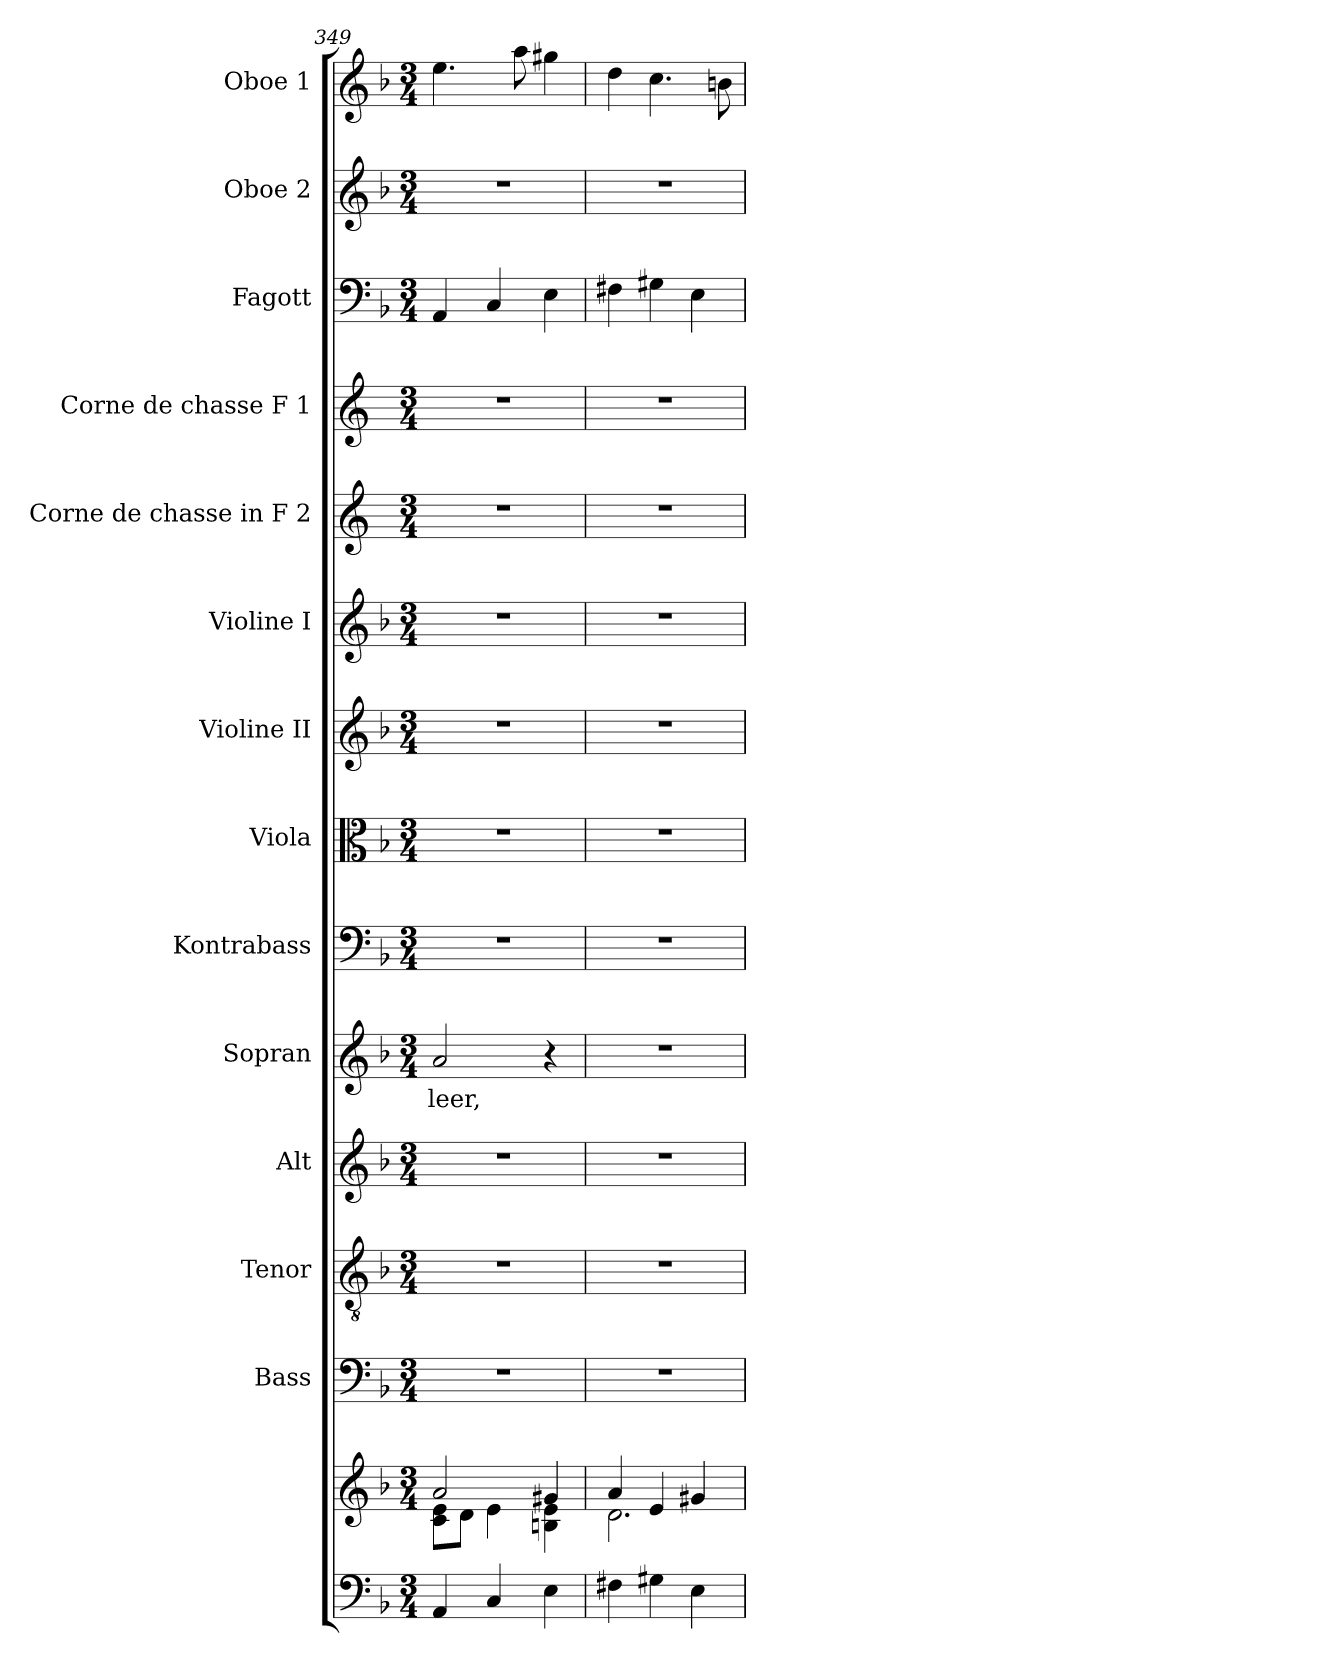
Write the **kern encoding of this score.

**kern	**kern	**kern	**kern	**kern	**kern	**text	**kern	**kern	**kern	**kern	**kern	**kern	**kern	**kern	**kern
*part14	*part14	*part13	*part12	*part11	*part10	*part10	*part9	*part8	*part7	*part6	*part5	*part4	*part3	*part2	*part1
*staff15	*staff14	*staff13	*staff12	*staff11	*staff10	*staff10	*staff9	*staff8	*staff7	*staff6	*staff5	*staff4	*staff3	*staff2	*staff1
*	*	*I"Bass	*I"Tenor	*I"Alt	*I"Sopran	*	*I"Kontrabass	*I"Viola	*I"Violine II	*I"Violine I	*I"Corne de chasse in F 2	*I"Corne de chasse F 1	*I"Fagott	*I"Oboe 2	*I"Oboe 1
*	*	*I'B.	*I'T.	*I'A.	*I'S.	*	*I'Kb.	*I'Vla.	*I'Vl. II	*I'Vl. I	*	*	*I'Fg.	*I'Ob. 2	*I'Ob. 1
!!LO:PB:g=z
*clefF4	*clefG2	*clefF4	*clefGv2	*clefG2	*clefG2	*	*clefF4	*clefC3	*clefG2	*clefG2	*clefG2	*clefG2	*clefF4	*clefG2	*clefG2
*	*	*	*	*	*	*	*ITrd7c12	*	*	*	*ITrd4c7	*ITrd4c7	*	*	*
*k[b-]	*k[b-]	*k[b-]	*k[b-]	*k[b-]	*k[b-]	*	*k[b-]	*k[b-]	*k[b-]	*k[b-]	*k[b-]	*k[b-]	*k[b-]	*k[b-]	*k[b-]
*F:	*F:	*F:	*F:	*F:	*F:	*	*F:	*F:	*F:	*F:	*F:	*F:	*F:	*F:	*F:
*M3/4	*M3/4	*M3/4	*M3/4	*M3/4	*M3/4	*	*M3/4	*M3/4	*M3/4	*M3/4	*M3/4	*M3/4	*M3/4	*M3/4	*M3/4
=349	=349	=349	=349	=349	=349	=349	=349	=349	=349	=349	=349	=349	=349	=349	=349
*	*^	*	*	*	*	*	*	*	*	*	*	*	*	*	*
!	!	!	!	!	!	!	!LO:LY:b	!	!	!	!	!	!	!	!	!
4AA/	2a/	8c\ 8e\L	2.r	2.r	2.r	2a/	leer,	2.r	2.r	2.r	2.r	2.r	2.r	4AA/	2.r	4.ee\
.	.	8d\J	.	.	.	.	.	.	.	.	.	.	.	.	.	.
4C/	.	4e\	.	.	.	.	.	.	.	.	.	.	.	4C/	.	.
.	.	.	.	.	.	.	.	.	.	.	.	.	.	.	.	8aa\
4E\	4g#X/	4Bn\ 4e\	.	.	.	4r	.	.	.	.	.	.	.	4E\	.	4gg#X\
=350	=350	=350	=350	=350	=350	=350	=350	=350	=350	=350	=350	=350	=350	=350	=350	=350
4F#X\	4a/	2.d\	2.r	2.r	2.r	2.r	.	2.r	2.r	2.r	2.r	2.r	2.r	4F#X\	2.r	4dd\
4G#X\	4e/	.	.	.	.	.	.	.	.	.	.	.	.	4G#X\	.	4.cc\
4E\	4g#X/	.	.	.	.	.	.	.	.	.	.	.	.	4E\	.	.
.	.	.	.	.	.	.	.	.	.	.	.	.	.	.	.	8bn\
*	*v	*v	*	*	*	*	*	*	*	*	*	*	*	*	*	*
=	=	=	=	=	=	=	=	=	=	=	=	=	=	=	=
*-	*-	*-	*-	*-	*-	*-	*-	*-	*-	*-	*-	*-	*-	*-	*-
